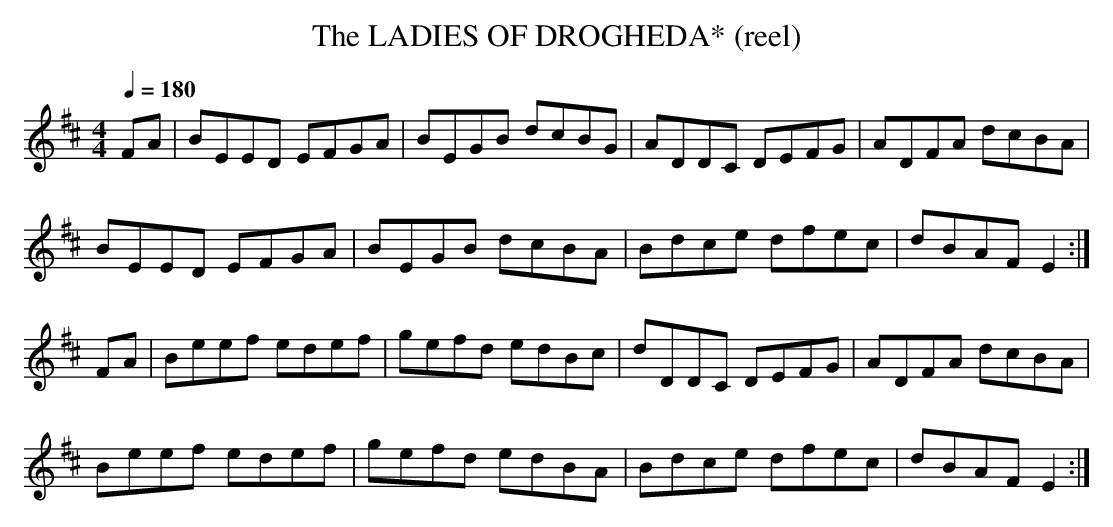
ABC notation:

X:1
T:LADIES OF DROGHEDA* (reel), The
M:4/4
Q:1/4=180
K:E dorian
FA|BEED EFGA|BEGB dcBG|ADDC DEFG|ADFA dcBA|
BEED EFGA|BEGB dcBA|Bdce dfec|dBAF E2:|
FA|Beef edef|gefd edBc|dDDC DEFG|ADFA dcBA|
Beef edef|gefd edBA|Bdce dfec|dBAF E2:|
